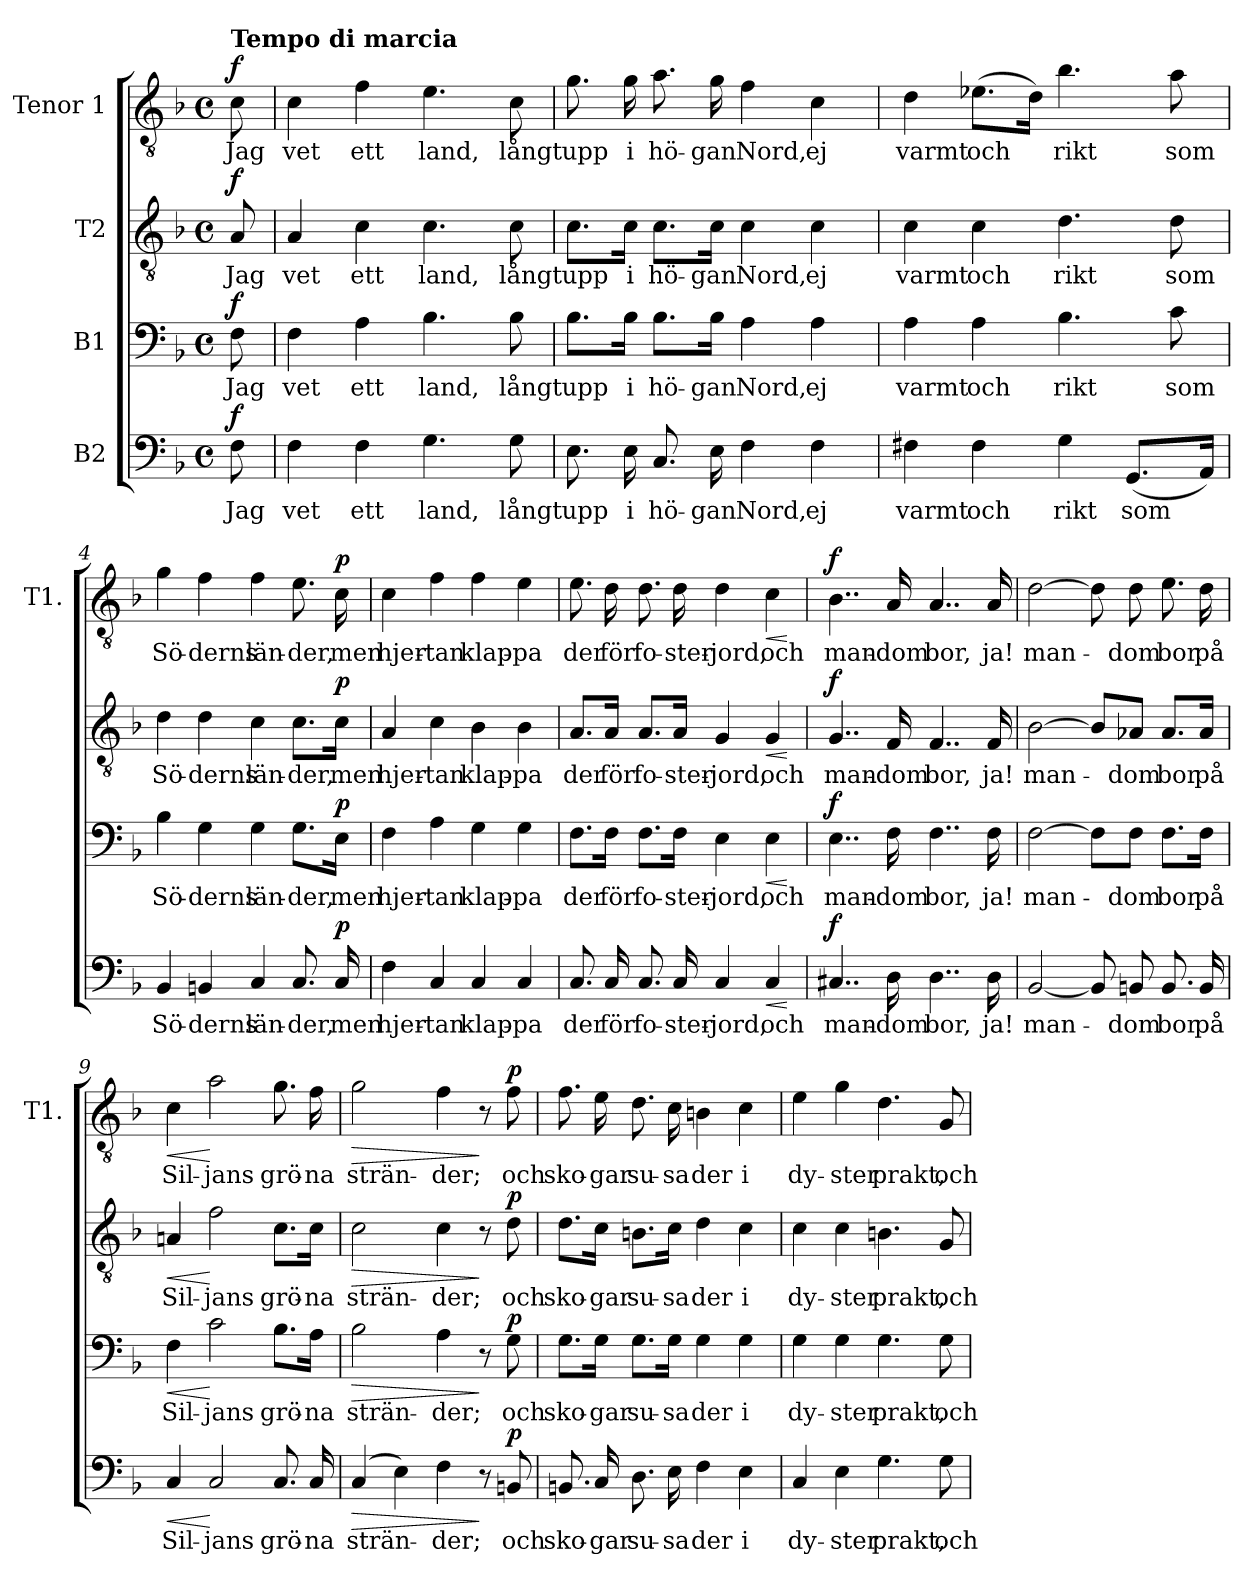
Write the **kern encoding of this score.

**kern	**text	**dynam	**kern	**text	**dynam	**kern	**text	**dynam	**kern	**text	**dynam
*part4	*part4	*part4	*part3	*part3	*part3	*part2	*part2	*part2	*part1	*part1	*part1
*staff4	*staff4	*staff4	*staff3	*staff3	*staff3	*staff2	*staff2	*staff2	*staff1	*staff1	*staff1
*I"B2	*	*	*I"B1	*	*	*I"T2	*	*	*I"Tenor 1	*	*
*	*	*	*	*	*	*	*	*	*I'T1.	*	*
*clefF4	*	*	*clefF4	*	*	*clefGv2	*	*	*clefGv2	*	*
*k[b-]	*	*	*k[b-]	*	*	*k[b-]	*	*	*k[b-]	*	*
*M4/4	*	*	*M4/4	*	*	*M4/4	*	*	*M4/4	*	*
*met(c)	*	*	*met(c)	*	*	*met(c)	*	*	*met(c)	*	*
*MM120	*	*	*MM120	*	*	*MM120	*	*	*MM120	*	*
=	=	=	=	=	=	=	=	=	=	=	=
!	!	!	!	!	!	!	!	!	!LO:TX:a:B:t=Tempo di marcia	!	!
!	!LO:LY:b	!LO:DY:a	!	!LO:LY:b	!LO:DY:a	!	!LO:LY:b	!LO:DY:a	!	!LO:LY:b	!LO:DY:a
8F\	Jag	f	8F\	Jag	f	8A/	Jag	f	8c\	Jag	f
=1	=1	=1	=1	=1	=1	=1	=1	=1	=1	=1	=1
!	!LO:LY:b	!	!	!LO:LY:b	!	!	!LO:LY:b	!	!	!LO:LY:b	!
4F\	vet	.	4F\	vet	.	4A/	vet	.	4c\	vet	.
!	!LO:LY:b	!	!	!LO:LY:b	!	!	!LO:LY:b	!	!	!LO:LY:b	!
4F\	ett	.	4A\	ett	.	4c\	ett	.	4f\	ett	.
!	!LO:LY:b	!	!	!LO:LY:b	!	!	!LO:LY:b	!	!	!LO:LY:b	!
4.G\	land,	.	4.B-\	land,	.	4.c\	land,	.	4.e\	land,	.
!	!LO:LY:b	!	!	!LO:LY:b	!	!	!LO:LY:b	!	!	!LO:LY:b	!
8G\	långt	.	8B-\	långt	.	8c\	långt	.	8c\	långt	.
=2	=2	=2	=2	=2	=2	=2	=2	=2	=2	=2	=2
!	!LO:LY:b	!	!	!LO:LY:b	!	!	!LO:LY:b	!	!	!LO:LY:b	!
8.E\	upp	.	8.B-\L	upp	.	8.c\L	upp	.	8.g\	upp	.
!	!LO:LY:b	!	!	!LO:LY:b	!	!	!LO:LY:b	!	!	!LO:LY:b	!
16E\	i	.	16B-\Jk	i	.	16c\Jk	i	.	16g\	i	.
!	!LO:LY:b	!	!	!LO:LY:b	!	!	!LO:LY:b	!	!	!LO:LY:b	!
8.C/	hö-	.	8.B-\L	hö-	.	8.c\L	hö-	.	8.a\	hö-	.
!	!LO:LY:b	!	!	!LO:LY:b	!	!	!LO:LY:b	!	!	!LO:LY:b	!
16E\	-gan	.	16B-\Jk	-gan	.	16c\Jk	-gan	.	16g\	-gan	.
!	!LO:LY:b	!	!	!LO:LY:b	!	!	!LO:LY:b	!	!	!LO:LY:b	!
4F\	Nord,	.	4A\	Nord,	.	4c\	Nord,	.	4f\	Nord,	.
!	!LO:LY:b	!	!	!LO:LY:b	!	!	!LO:LY:b	!	!	!LO:LY:b	!
4F\	ej	.	4A\	ej	.	4c\	ej	.	4c\	ej	.
=3	=3	=3	=3	=3	=3	=3	=3	=3	=3	=3	=3
!	!LO:LY:b	!	!	!LO:LY:b	!	!	!LO:LY:b	!	!	!LO:LY:b	!
4F#X\	varmt	.	4A\	varmt	.	4c\	varmt	.	4d\	varmt	.
!	!LO:LY:b	!	!	!LO:LY:b	!	!	!LO:LY:b	!	!	!LO:LY:b	!
4F#\	och	.	4A\	och	.	4c\	och	.	(>8.e-X\L	och	.
.	.	.	.	.	.	.	.	.	16d\Jk)	.	.
!	!LO:LY:b	!	!	!LO:LY:b	!	!	!LO:LY:b	!	!	!LO:LY:b	!
4G\	rikt	.	4.B-\	rikt	.	4.d\	rikt	.	4.b-\	rikt	.
!	!LO:LY:b	!	!	!	!	!	!	!	!	!	!
(<8.GG/L	som	.	.	.	.	.	.	.	.	.	.
!	!	!	!	!LO:LY:b	!	!	!LO:LY:b	!	!	!LO:LY:b	!
.	.	.	8c\	som	.	8d\	som	.	8a\	som	.
16AA/Jk)	.	.	.	.	.	.	.	.	.	.	.
=4	=4	=4	=4	=4	=4	=4	=4	=4	=4	=4	=4
!	!LO:LY:b	!	!	!LO:LY:b	!	!	!LO:LY:b	!	!	!LO:LY:b	!
4BB-/	Sö-	.	4B-\	Sö-	.	4d\	Sö-	.	4g\	Sö-	.
!	!LO:LY:b	!	!	!LO:LY:b	!	!	!LO:LY:b	!	!	!LO:LY:b	!
4BBn/	-derns	.	4G\	-derns	.	4d\	-derns	.	4f\	-derns	.
!	!LO:LY:b	!	!	!LO:LY:b	!	!	!LO:LY:b	!	!	!LO:LY:b	!
4C/	län-	.	4G\	län-	.	4c\	län-	.	4f\	län-	.
!	!LO:LY:b	!	!	!LO:LY:b	!	!	!LO:LY:b	!	!	!LO:LY:b	!
8.C/	-der,	.	8.G\L	-der,	.	8.c\L	-der,	.	8.e\	-der,	.
!	!LO:LY:b	!LO:DY:a	!	!LO:LY:b	!LO:DY:a	!	!LO:LY:b	!LO:DY:a	!	!LO:LY:b	!LO:DY:a
16C/	men	p	16E\Jk	men	p	16c\Jk	men	p	16c\	men	p
=5	=5	=5	=5	=5	=5	=5	=5	=5	=5	=5	=5
!	!LO:LY:b	!	!	!LO:LY:b	!	!	!LO:LY:b	!	!	!LO:LY:b	!
4F\	hjer-	.	4F\	hjer-	.	4A/	hjer-	.	4c\	hjer-	.
!	!LO:LY:b	!	!	!LO:LY:b	!	!	!LO:LY:b	!	!	!LO:LY:b	!
4C/	-tan	.	4A\	-tan	.	4c\	-tan	.	4f\	-tan	.
!	!LO:LY:b	!	!	!LO:LY:b	!	!	!LO:LY:b	!	!	!LO:LY:b	!
4C/	klap-	.	4G\	klap-	.	4B-\	klap-	.	4f\	klap-	.
!	!LO:LY:b	!	!	!LO:LY:b	!	!	!LO:LY:b	!	!	!LO:LY:b	!
4C/	-pa	.	4G\	-pa	.	4B-\	-pa	.	4e\	-pa	.
!!LO:LB:g=z
=6	=6	=6	=6	=6	=6	=6	=6	=6	=6	=6	=6
!	!LO:LY:b	!	!	!LO:LY:b	!	!	!LO:LY:b	!	!	!LO:LY:b	!
8.C/	der	.	8.F\L	der	.	8.A/L	der	.	8.e\	der	.
!	!LO:LY:b	!	!	!LO:LY:b	!	!	!LO:LY:b	!	!	!LO:LY:b	!
16C/	för	.	16F\Jk	för	.	16A/Jk	för	.	16d\	för	.
!	!LO:LY:b	!	!	!LO:LY:b	!	!	!LO:LY:b	!	!	!LO:LY:b	!
8.C/	fo-	.	8.F\L	fo-	.	8.A/L	fo-	.	8.d\	fo-	.
!	!LO:LY:b	!	!	!LO:LY:b	!	!	!LO:LY:b	!	!	!LO:LY:b	!
16C/	-ster-	.	16F\Jk	-ster-	.	16A/Jk	-ster-	.	16d\	-ster-	.
!	!LO:LY:b	!	!	!LO:LY:b	!	!	!LO:LY:b	!	!	!LO:LY:b	!
4C/	-jord,	.	4E\	-jord,	.	4G/	-jord,	.	4d\	-jord,	.
!	!LO:LY:b	!LO:HP:b	!	!LO:LY:b	!LO:HP:b	!	!LO:LY:b	!LO:HP:b	!	!LO:LY:b	!LO:HP:b
4C/	och	<	4E\	och	<	4G/	och	<	4c\	och	<
.	.	[	.	.	[	.	.	[	.	.	[
=7	=7	=7	=7	=7	=7	=7	=7	=7	=7	=7	=7
!	!LO:LY:b	!LO:DY:a	!	!LO:LY:b	!LO:DY:a	!	!LO:LY:b	!LO:DY:a	!	!LO:LY:b	!LO:DY:a
4..C#X/	man-	f	4..E\	man-	f	4..G/	man-	f	4..B-\	man-	f
!	!LO:LY:b	!	!	!LO:LY:b	!	!	!LO:LY:b	!	!	!LO:LY:b	!
16D\	-dom	.	16F\	-dom	.	16F/	-dom	.	16A/	-dom	.
!	!LO:LY:b	!	!	!LO:LY:b	!	!	!LO:LY:b	!	!	!LO:LY:b	!
4..D\	bor,	.	4..F\	bor,	.	4..F/	bor,	.	4..A/	bor,	.
!	!LO:LY:b	!	!	!LO:LY:b	!	!	!LO:LY:b	!	!	!LO:LY:b	!
16D\	ja!	.	16F\	ja!	.	16F/	ja!	.	16A/	ja!	.
=8	=8	=8	=8	=8	=8	=8	=8	=8	=8	=8	=8
!	!LO:LY:b	!	!	!LO:LY:b	!	!	!LO:LY:b	!	!	!LO:LY:b	!
[2BB-/	man-	.	[2F\	man-	.	[2B-\	man-	.	[2d\	man-	.
8BB-/]	.	.	8F\L]	.	.	8B-/L]	.	.	8d\]	.	.
!	!LO:LY:b	!	!	!LO:LY:b	!	!	!LO:LY:b	!	!	!LO:LY:b	!
8BBn/	-dom	.	8F\J	-dom	.	8A-X/J	-dom	.	8d\	-dom	.
!	!LO:LY:b	!	!	!LO:LY:b	!	!	!LO:LY:b	!	!	!LO:LY:b	!
8.BB/	bor	.	8.F\L	bor	.	8.A-/L	bor	.	8.e\	bor	.
!	!LO:LY:b	!	!	!LO:LY:b	!	!	!LO:LY:b	!	!	!LO:LY:b	!
16BB/	på	.	16F\Jk	på	.	16A-/Jk	på	.	16d\	på	.
=9	=9	=9	=9	=9	=9	=9	=9	=9	=9	=9	=9
!	!LO:LY:b	!LO:HP:b	!	!LO:LY:b	!LO:HP:b	!	!LO:LY:b	!LO:HP:b	!	!LO:LY:b	!LO:HP:b
4C/	Sil-	<	4F\	Sil-	<	4An/	Sil-	<	4c\	Sil-	<
!	!LO:LY:b	!	!	!LO:LY:b	!	!	!LO:LY:b	!	!	!LO:LY:b	!
2C/	-jans	[	2c\	-jans	[	2f\	-jans	[	2a\	-jans	[
!	!LO:LY:b	!	!	!LO:LY:b	!	!	!LO:LY:b	!	!	!LO:LY:b	!
8.C/	grö-	.	8.B-\L	grö-	.	8.c\L	grö-	.	8.g\	grö-	.
!	!LO:LY:b	!	!	!LO:LY:b	!	!	!LO:LY:b	!	!	!LO:LY:b	!
16C/	-na	.	16A\Jk	-na	.	16c\Jk	-na	.	16f\	-na	.
=10	=10	=10	=10	=10	=10	=10	=10	=10	=10	=10	=10
!	!LO:LY:b	!LO:HP:b	!	!LO:LY:b	!LO:HP:b	!	!LO:LY:b	!LO:HP:b	!	!LO:LY:b	!LO:HP:b
(>4C/	strän-	>	2B-\	strän-	>	2c\	strän-	>	2g\	strän-	>
4E\)	.	.	.	.	.	.	.	.	.	.	.
!	!LO:LY:b	!	!	!LO:LY:b	!	!	!LO:LY:b	!	!	!LO:LY:b	!
4F\	-der;	.	4A\	-der;	.	4c\	-der;	.	4f\	-der;	.
8r	.	]	8r	.	]	8r	.	]	8r	.	]
!	!LO:LY:b	!LO:DY:a	!	!LO:LY:b	!LO:DY:a	!	!LO:LY:b	!LO:DY:a	!	!LO:LY:b	!LO:DY:a
8BBn/	och	p	8G\	och	p	8d\	och	p	8f\	och	p
=11	=11	=11	=11	=11	=11	=11	=11	=11	=11	=11	=11
!	!LO:LY:b	!	!	!LO:LY:b	!	!	!LO:LY:b	!	!	!LO:LY:b	!
8.BBn/	sko-	.	8.G\L	sko-	.	8.d\L	sko-	.	8.f\	sko-	.
!	!LO:LY:b	!	!	!LO:LY:b	!	!	!LO:LY:b	!	!	!LO:LY:b	!
16C/	-gar	.	16G\Jk	-gar	.	16c\Jk	-gar	.	16e\	-gar	.
!	!LO:LY:b	!	!	!LO:LY:b	!	!	!LO:LY:b	!	!	!LO:LY:b	!
8.D\	su-	.	8.G\L	su-	.	8.Bn\L	su-	.	8.d\	su-	.
!	!LO:LY:b	!	!	!LO:LY:b	!	!	!LO:LY:b	!	!	!LO:LY:b	!
16E\	-sa	.	16G\Jk	-sa	.	16c\Jk	-sa	.	16c\	-sa	.
!	!LO:LY:b	!	!	!LO:LY:b	!	!	!LO:LY:b	!	!	!LO:LY:b	!
4F\	der	.	4G\	der	.	4d\	der	.	4Bn\	der	.
!	!LO:LY:b	!	!	!LO:LY:b	!	!	!LO:LY:b	!	!	!LO:LY:b	!
4E\	i	.	4G\	i	.	4c\	i	.	4c\	i	.
!!LO:PB:g=z
=12	=12	=12	=12	=12	=12	=12	=12	=12	=12	=12	=12
!	!LO:LY:b	!	!	!LO:LY:b	!	!	!LO:LY:b	!	!	!LO:LY:b	!
4C/	dy-	.	4G\	dy-	.	4c\	dy-	.	4e\	dy-	.
!	!LO:LY:b	!	!	!LO:LY:b	!	!	!LO:LY:b	!	!	!LO:LY:b	!
4E\	-ster	.	4G\	-ster	.	4c\	-ster	.	4g\	-ster	.
!	!LO:LY:b	!	!	!LO:LY:b	!	!	!LO:LY:b	!	!	!LO:LY:b	!
4.G\	prakt,	.	4.G\	prakt,	.	4.Bn\	prakt,	.	4.d\	prakt,	.
!	!LO:LY:b	!	!	!LO:LY:b	!	!	!LO:LY:b	!	!	!LO:LY:b	!
8G\	och	.	8G\	och	.	8G/	och	.	8G/	och	.
=	=	=	=	=	=	=	=	=	=	=	=
*-	*-	*-	*-	*-	*-	*-	*-	*-	*-	*-	*-
